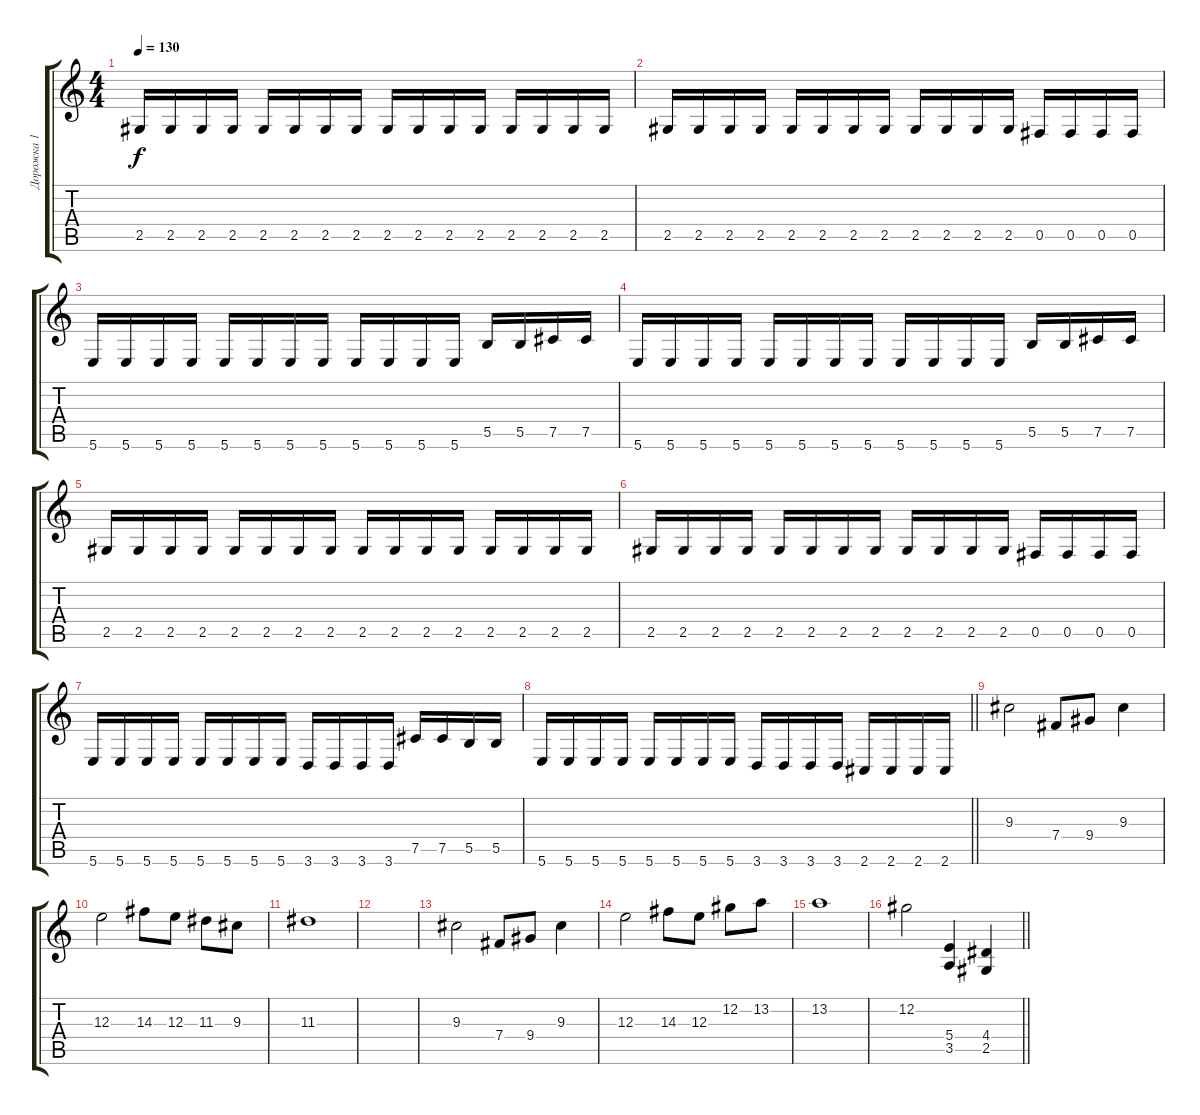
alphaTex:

\track ("Дорожка 1" "Дорожка 1") {instrument distortionguitar}
\staff {score tabs}
\tuning (Db4 Ab3 E3 B2 Gb2 B1) {hide}
\ts (4 4)
\tempo 130
\clef g2
\ks c
2.5.16{dy f} 2.5.16 2.5.16 2.5.16 2.5.16 2.5.16 2.5.16 2.5.16 2.5.16 2.5.16 2.5.16 2.5.16 2.5.16 2.5.16 2.5.16 2.5.16 |
2.5.16 2.5.16 2.5.16 2.5.16 2.5.16 2.5.16 2.5.16 2.5.16 2.5.16 2.5.16 2.5.16 2.5.16 0.5.16 0.5.16 0.5.16 0.5.16 |
5.6.16 5.6.16 5.6.16 5.6.16 5.6.16 5.6.16 5.6.16 5.6.16 5.6.16 5.6.16 5.6.16 5.6.16 5.5.16 5.5.16 7.5.16 7.5.16 |
5.6.16 5.6.16 5.6.16 5.6.16 5.6.16 5.6.16 5.6.16 5.6.16 5.6.16 5.6.16 5.6.16 5.6.16 5.5.16 5.5.16 7.5.16 7.5.16 |
2.5.16 2.5.16 2.5.16 2.5.16 2.5.16 2.5.16 2.5.16 2.5.16 2.5.16 2.5.16 2.5.16 2.5.16 2.5.16 2.5.16 2.5.16 2.5.16 |
2.5.16 2.5.16 2.5.16 2.5.16 2.5.16 2.5.16 2.5.16 2.5.16 2.5.16 2.5.16 2.5.16 2.5.16 0.5.16 0.5.16 0.5.16 0.5.16 |
5.6.16 5.6.16 5.6.16 5.6.16 5.6.16 5.6.16 5.6.16 5.6.16 3.6.16 3.6.16 3.6.16 3.6.16 7.5.16 7.5.16 5.5.16 5.5.16 |
\barLineRight lightlight
5.6.16 5.6.16 5.6.16 5.6.16 5.6.16 5.6.16 5.6.16 5.6.16 3.6.16 3.6.16 3.6.16 3.6.16 2.6.16 2.6.16 2.6.16 2.6.16 |
\section ("" " ")
9.3.2 7.4.8 9.4.8 9.3.4 |
12.3.2 14.3.8 12.3.8 11.3.8 9.3.8 |
11.3.1 |
|
9.3.2 7.4.8 9.4.8 9.3.4 |
12.3.2 14.3.8 12.3.8 12.2.8 13.2.8 |
13.2.1 |
\barLineRight lightlight
12.2.2 (5.4 3.5).4 (4.4 2.5).4
